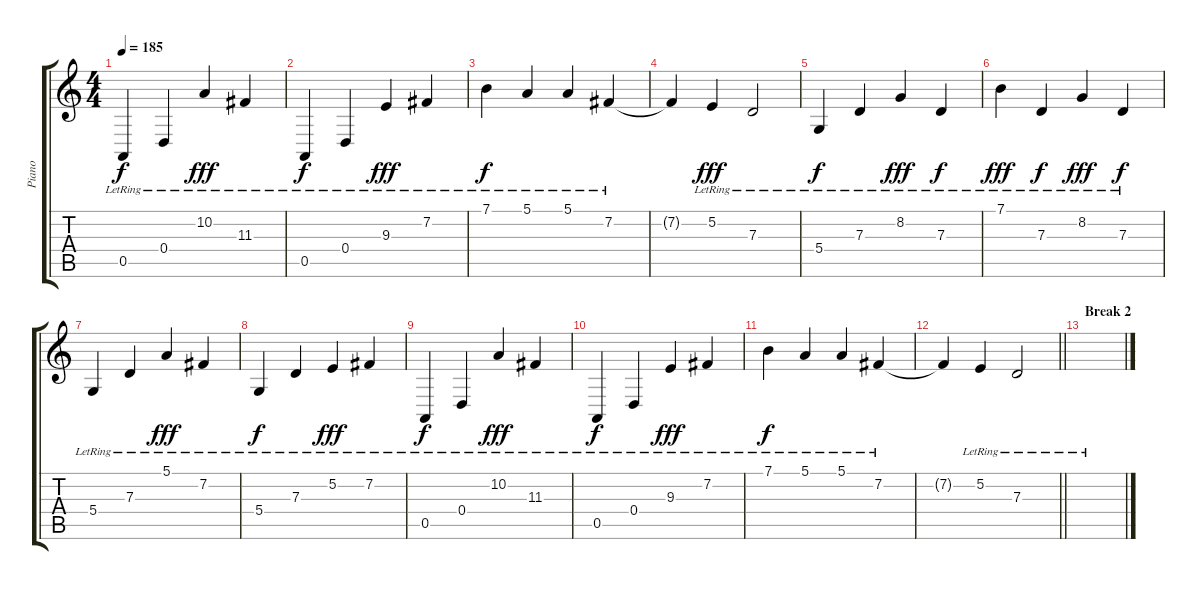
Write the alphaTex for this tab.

\track ("Piano" "Piano") {instrument brightacousticpiano}
\staff {score tabs}
\tuning (E4 B3 G3 D3 A2 E2) {hide}
\ts (4 4)
\tempo 185
\clef g2
\ks c
0.5{lr}.4{dy f} 0.4{lr}.4 10.2{lr}.4{dy fff} 11.3{lr}.4 |
0.5{lr}.4{dy f} 0.4{lr}.4 9.3{lr}.4{dy fff} 7.2{lr}.4 |
7.1{lr}.4{dy f} 5.1{lr}.4 5.1{lr}.4 7.2{lr}.4 |
7.2{t}.4 5.2{lr}.4{dy fff} 7.3{lr}.2 |
5.4{lr}.4{dy f} 7.3{lr}.4 8.2{lr}.4{dy fff} 7.3{lr}.4{dy f} |
7.1{lr}.4{dy fff} 7.3{lr}.4{dy f} 8.2{lr}.4{dy fff} 7.3{lr}.4{dy f} |
5.4{lr}.4 7.3{lr}.4 5.1{lr}.4{dy fff} 7.2{lr}.4 |
5.4{lr}.4{dy f} 7.3{lr}.4 5.2{lr}.4{dy fff} 7.2{lr}.4 |
0.5{lr}.4{dy f} 0.4{lr}.4 10.2{lr}.4{dy fff} 11.3{lr}.4 |
0.5{lr}.4{dy f} 0.4{lr}.4 9.3{lr}.4{dy fff} 7.2{lr}.4 |
7.1{lr}.4{dy f} 5.1{lr}.4 5.1{lr}.4 7.2{lr}.4 |
\barLineRight lightlight
7.2{t}.4 5.2{lr}.4 7.3{lr}.2 |
\section ("" "Break 2")
